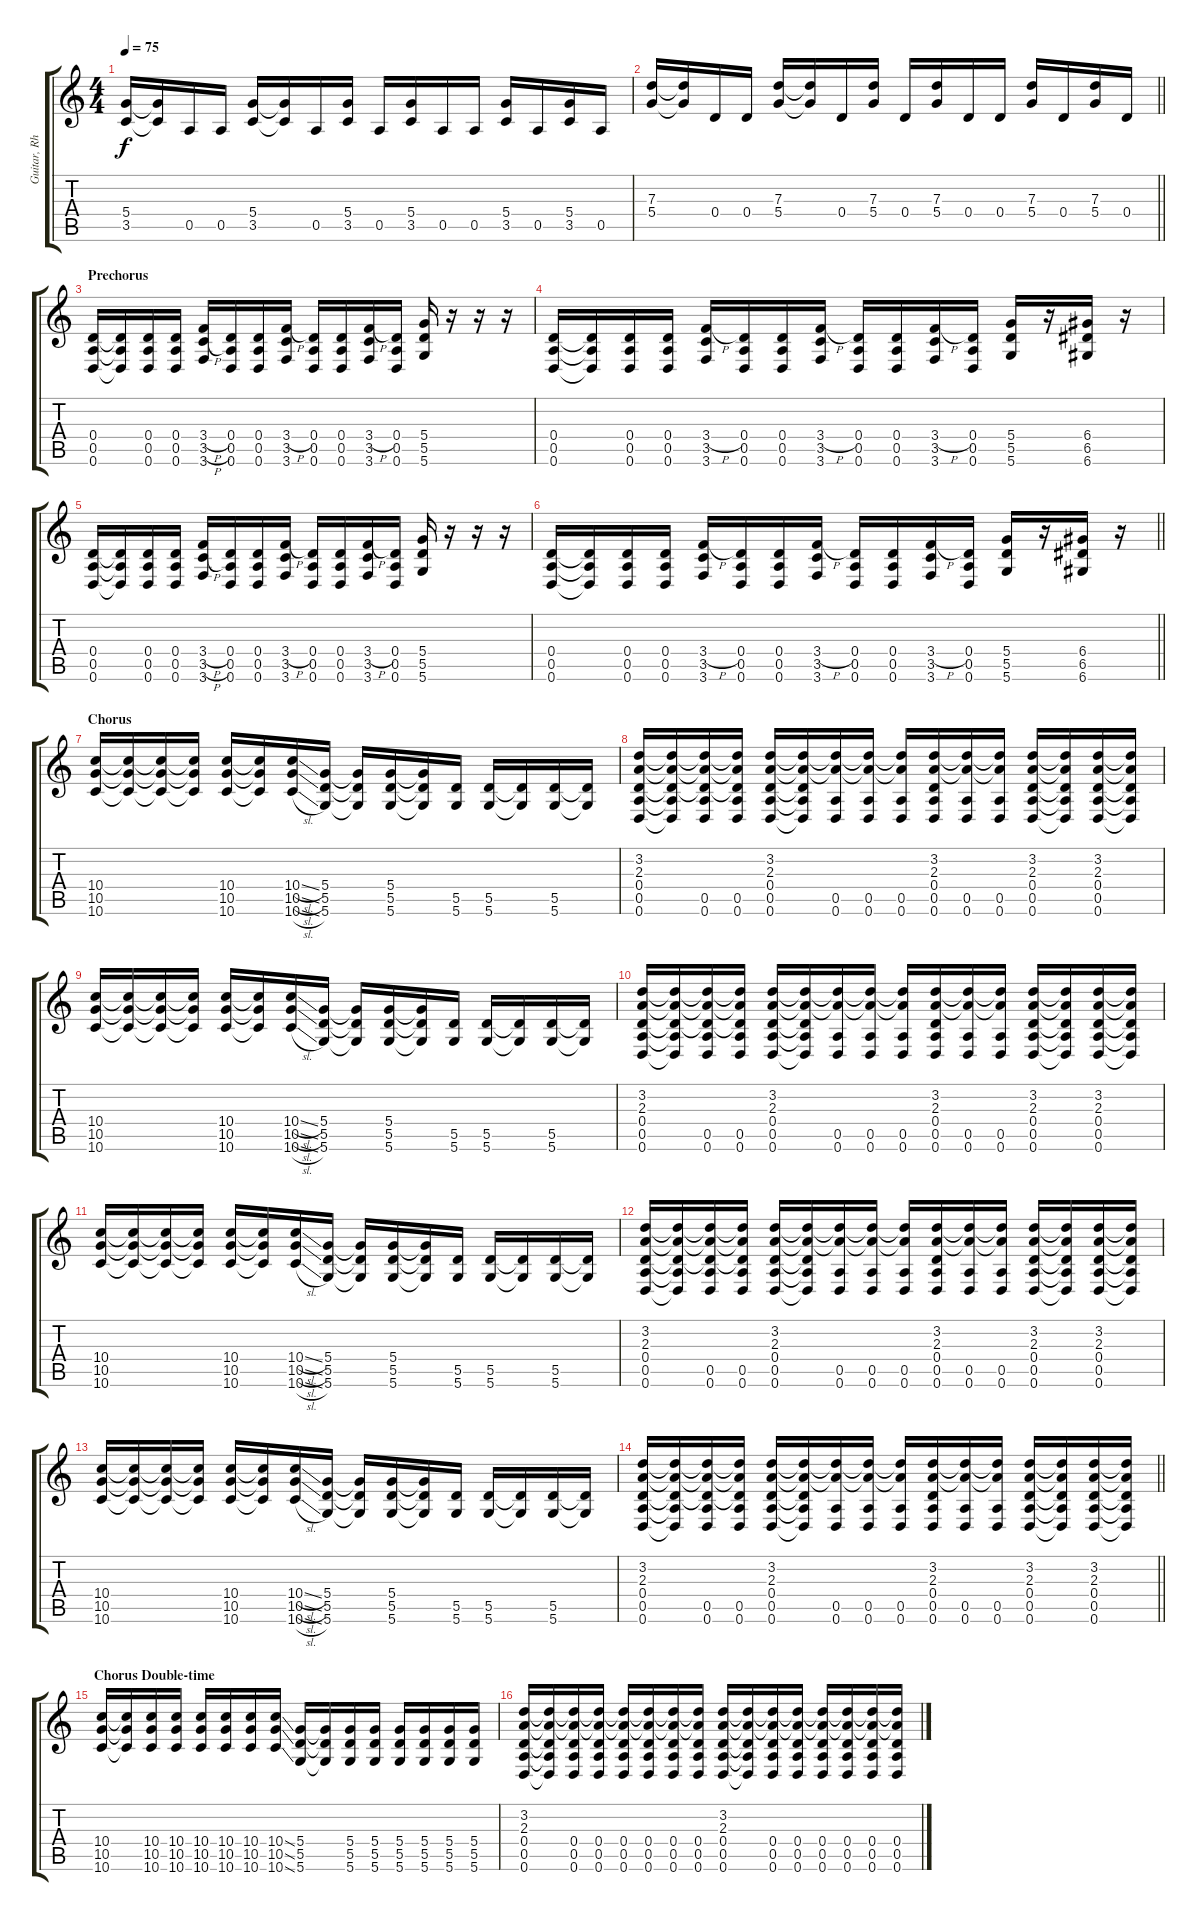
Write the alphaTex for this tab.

\track ("Guitar, Rhythm" "Guitar, Rh") {instrument overdrivenguitar}
\staff {score tabs}
\tuning (E4 B3 G3 D3 A2 D2) {hide}
\ts (4 4)
\tempo 75
\clef g2
\ks c
(5.4 3.5).16{dy f} (5.4{t} 3.5{t}).16 0.5.16 0.5.16 (5.4 3.5).16 (5.4{t} 3.5{t}).16 0.5.16 (5.4 3.5).16 0.5.16 (5.4 3.5).16 0.5.16 0.5.16 (5.4 3.5).16 0.5.16 (5.4 3.5).16 0.5.16 |
\barLineRight lightlight
(7.3 5.4).16 (7.3{t} 5.4{t}).16 0.4.16 0.4.16 (7.3 5.4).16 (7.3{t} 5.4{t}).16 0.4.16 (7.3 5.4).16 0.4.16 (7.3 5.4).16 0.4.16 0.4.16 (7.3 5.4).16 0.4.16 (7.3 5.4).16 0.4.16 |
\section ("" "Prechorus")
(0.4 0.5 0.6).16 (0.4{t} 0.5{t} 0.6{t}).16 (0.4 0.5 0.6).16 (0.4 0.5 0.6).16 (3.4{h} 3.5{h} 3.6).16 (0.4 0.5 0.6).16 (0.4 0.5 0.6).16 (3.4{h} 3.5 3.6).16 (0.4 0.5 0.6).16 (0.4 0.5 0.6).16 (3.4{h} 3.5 3.6).16 (0.4 0.5 0.6).16 (5.4 5.5 5.6).16 r.16 r.16 r.16 |
(0.4 0.5 0.6).16 (0.4{t} 0.5{t} 0.6{t}).16 (0.4 0.5 0.6).16 (0.4 0.5 0.6).16 (3.4{h} 3.5 3.6).16 (0.4 0.5 0.6).16 (0.4 0.5 0.6).16 (3.4{h} 3.5 3.6).16 (0.4 0.5 0.6).16 (0.4 0.5 0.6).16 (3.4{h} 3.5 3.6).16 (0.4 0.5 0.6).16 (5.4 5.5 5.6).16 r.16 (6.4 6.5 6.6).16 r.16 |
(0.4 0.5 0.6).16 (0.4{t} 0.5{t} 0.6{t}).16 (0.4 0.5 0.6).16 (0.4 0.5 0.6).16 (3.4{h} 3.5{h} 3.6).16 (0.4 0.5 0.6).16 (0.4 0.5 0.6).16 (3.4{h} 3.5 3.6).16 (0.4 0.5 0.6).16 (0.4 0.5 0.6).16 (3.4{h} 3.5 3.6).16 (0.4 0.5 0.6).16 (5.4 5.5 5.6).16 r.16 r.16 r.16 |
\barLineRight lightlight
(0.4 0.5 0.6).16 (0.4{t} 0.5{t} 0.6{t}).16 (0.4 0.5 0.6).16 (0.4 0.5 0.6).16 (3.4{h} 3.5 3.6).16 (0.4 0.5 0.6).16 (0.4 0.5 0.6).16 (3.4{h} 3.5 3.6).16 (0.4 0.5 0.6).16 (0.4 0.5 0.6).16 (3.4{h} 3.5 3.6).16 (0.4 0.5 0.6).16 (5.4 5.5 5.6).16 r.16 (6.4 6.5 6.6).16 r.16 |
\section ("" "Chorus")
(10.4 10.5 10.6).16 (10.4{t} 10.5{t} 10.6{t}).16 (10.4{t} 10.5{t} 10.6{t}).16 (10.4{t} 10.5{t} 10.6{t}).16 (10.4 10.5 10.6).16 (10.4{t} 10.5{t} 10.6{t}).16 (10.4{sl} 10.5{sl} 10.6{sl}).16 (5.4 5.5 5.6).16 (5.4{t} 5.5{t} 5.6{t}).16 (5.4 5.5 5.6).16 (5.4{t} 5.5{t} 5.6{t}).16 (5.5 5.6).16 (5.5 5.6).16 (5.5{t} 5.6{t}).16 (5.5 5.6).16 (5.5{t} 5.6{t}).16 |
(3.2 2.3 0.4 0.5 0.6).16 (3.2{t} 2.3{t} 0.4{t} 0.5{t} 0.6{t}).16 (3.2{t} 2.3{t} 0.4{t} 0.5 0.6).16 (3.2{t} 2.3{t} 0.4{t} 0.5 0.6).16 (3.2 2.3 0.4 0.5 0.6).16 (3.2{t} 2.3{t} 0.4{t} 0.5{t} 0.6{t}).16 (3.2{t} 2.3{t} 0.5 0.6).16 (3.2{t} 2.3{t} 0.5 0.6).16 (3.2{t} 2.3{t} 0.5 0.6).16 (3.2 2.3 0.4 0.5 0.6).16 (3.2{t} 2.3{t} 0.5 0.6).16 (3.2{t} 2.3{t} 0.5 0.6).16 (3.2 2.3 0.4 0.5 0.6).16 (3.2{t} 2.3{t} 0.4{t} 0.5{t} 0.6{t}).16 (3.2 2.3 0.4 0.5 0.6).16 (3.2{t} 2.3{t} 0.4{t} 0.5{t} 0.6{t}).16 |
(10.4 10.5 10.6).16 (10.4{t} 10.5{t} 10.6{t}).16 (10.4{t} 10.5{t} 10.6{t}).16 (10.4{t} 10.5{t} 10.6{t}).16 (10.4 10.5 10.6).16 (10.4{t} 10.5{t} 10.6{t}).16 (10.4{sl} 10.5{sl} 10.6{sl}).16 (5.4 5.5 5.6).16 (5.4{t} 5.5{t} 5.6{t}).16 (5.4 5.5 5.6).16 (5.4{t} 5.5{t} 5.6{t}).16 (5.5 5.6).16 (5.5 5.6).16 (5.5{t} 5.6{t}).16 (5.5 5.6).16 (5.5{t} 5.6{t}).16 |
(3.2 2.3 0.4 0.5 0.6).16 (3.2{t} 2.3{t} 0.4{t} 0.5{t} 0.6{t}).16 (3.2{t} 2.3{t} 0.4{t} 0.5 0.6).16 (3.2{t} 2.3{t} 0.4{t} 0.5 0.6).16 (3.2 2.3 0.4 0.5 0.6).16 (3.2{t} 2.3{t} 0.4{t} 0.5{t} 0.6{t}).16 (3.2{t} 2.3{t} 0.5 0.6).16 (3.2{t} 2.3{t} 0.5 0.6).16 (3.2{t} 2.3{t} 0.5 0.6).16 (3.2 2.3 0.4 0.5 0.6).16 (3.2{t} 2.3{t} 0.5 0.6).16 (3.2{t} 2.3{t} 0.5 0.6).16 (3.2 2.3 0.4 0.5 0.6).16 (3.2{t} 2.3{t} 0.4{t} 0.5{t} 0.6{t}).16 (3.2 2.3 0.4 0.5 0.6).16 (3.2{t} 2.3{t} 0.4{t} 0.5{t} 0.6{t}).16 |
(10.4 10.5 10.6).16 (10.4{t} 10.5{t} 10.6{t}).16 (10.4{t} 10.5{t} 10.6{t}).16 (10.4{t} 10.5{t} 10.6{t}).16 (10.4 10.5 10.6).16 (10.4{t} 10.5{t} 10.6{t}).16 (10.4{sl} 10.5{sl} 10.6{sl}).16 (5.4 5.5 5.6).16 (5.4{t} 5.5{t} 5.6{t}).16 (5.4 5.5 5.6).16 (5.4{t} 5.5{t} 5.6{t}).16 (5.5 5.6).16 (5.5 5.6).16 (5.5{t} 5.6{t}).16 (5.5 5.6).16 (5.5{t} 5.6{t}).16 |
(3.2 2.3 0.4 0.5 0.6).16 (3.2{t} 2.3{t} 0.4{t} 0.5{t} 0.6{t}).16 (3.2{t} 2.3{t} 0.4{t} 0.5 0.6).16 (3.2{t} 2.3{t} 0.4{t} 0.5 0.6).16 (3.2 2.3 0.4 0.5 0.6).16 (3.2{t} 2.3{t} 0.4{t} 0.5{t} 0.6{t}).16 (3.2{t} 2.3{t} 0.5 0.6).16 (3.2{t} 2.3{t} 0.5 0.6).16 (3.2{t} 2.3{t} 0.5 0.6).16 (3.2 2.3 0.4 0.5 0.6).16 (3.2{t} 2.3{t} 0.5 0.6).16 (3.2{t} 2.3{t} 0.5 0.6).16 (3.2 2.3 0.4 0.5 0.6).16 (3.2{t} 2.3{t} 0.4{t} 0.5{t} 0.6{t}).16 (3.2 2.3 0.4 0.5 0.6).16 (3.2{t} 2.3{t} 0.4{t} 0.5{t} 0.6{t}).16 |
(10.4 10.5 10.6).16 (10.4{t} 10.5{t} 10.6{t}).16 (10.4{t} 10.5{t} 10.6{t}).16 (10.4{t} 10.5{t} 10.6{t}).16 (10.4 10.5 10.6).16 (10.4{t} 10.5{t} 10.6{t}).16 (10.4{sl} 10.5{sl} 10.6{sl}).16 (5.4 5.5 5.6).16 (5.4{t} 5.5{t} 5.6{t}).16 (5.4 5.5 5.6).16 (5.4{t} 5.5{t} 5.6{t}).16 (5.5 5.6).16 (5.5 5.6).16 (5.5{t} 5.6{t}).16 (5.5 5.6).16 (5.5{t} 5.6{t}).16 |
\barLineRight lightlight
(3.2 2.3 0.4 0.5 0.6).16 (3.2{t} 2.3{t} 0.4{t} 0.5{t} 0.6{t}).16 (3.2{t} 2.3{t} 0.4{t} 0.5 0.6).16 (3.2{t} 2.3{t} 0.4{t} 0.5 0.6).16 (3.2 2.3 0.4 0.5 0.6).16 (3.2{t} 2.3{t} 0.4{t} 0.5{t} 0.6{t}).16 (3.2{t} 2.3{t} 0.5 0.6).16 (3.2{t} 2.3{t} 0.5 0.6).16 (3.2{t} 2.3{t} 0.5 0.6).16 (3.2 2.3 0.4 0.5 0.6).16 (3.2{t} 2.3{t} 0.5 0.6).16 (3.2{t} 2.3{t} 0.5 0.6).16 (3.2 2.3 0.4 0.5 0.6).16 (3.2{t} 2.3{t} 0.4{t} 0.5{t} 0.6{t}).16 (3.2 2.3 0.4 0.5 0.6).16 (3.2{t} 2.3{t} 0.4{t} 0.5{t} 0.6{t}).16 |
\section ("" "Chorus Double-time")
(10.4 10.5 10.6).16 (10.4{t} 10.5{t} 10.6{t}).16 (10.4 10.5 10.6).16 (10.4 10.5 10.6).16 (10.4 10.5 10.6).16 (10.4 10.5 10.6).16 (10.4 10.5 10.6).16 (10.4{ss} 10.5{ss} 10.6{ss}).16 (5.4 5.5 5.6).16 (5.4{t} 5.5{t} 5.6{t}).16 (5.4 5.5 5.6).16 (5.4 5.5 5.6).16 (5.4 5.5 5.6).16 (5.4 5.5 5.6).16 (5.4 5.5 5.6).16 (5.4 5.5 5.6).16 |
(3.2 2.3 0.4 0.5 0.6).16 (3.2{t} 2.3{t} 0.4{t} 0.5{t} 0.6{t}).16 (3.2{t} 2.3{t} 0.4 0.5 0.6).16 (3.2{t} 2.3{t} 0.4 0.5 0.6).16 (3.2{t} 2.3{t} 0.4 0.5 0.6).16 (3.2{t} 2.3{t} 0.4 0.5 0.6).16 (3.2{t} 2.3{t} 0.4 0.5 0.6).16 (3.2{t} 2.3{t} 0.4 0.5 0.6).16 (3.2 2.3 0.4 0.5 0.6).16 (3.2{t} 2.3{t} 0.4{t} 0.5{t} 0.6{t}).16 (3.2{t} 2.3{t} 0.4 0.5 0.6).16 (3.2{t} 2.3{t} 0.4 0.5 0.6).16 (3.2{t} 2.3{t} 0.4 0.5 0.6).16 (3.2{t} 2.3{t} 0.4 0.5 0.6).16 (3.2{t} 2.3{t} 0.4 0.5 0.6).16 (3.2{t} 2.3{t} 0.4 0.5 0.6).16
